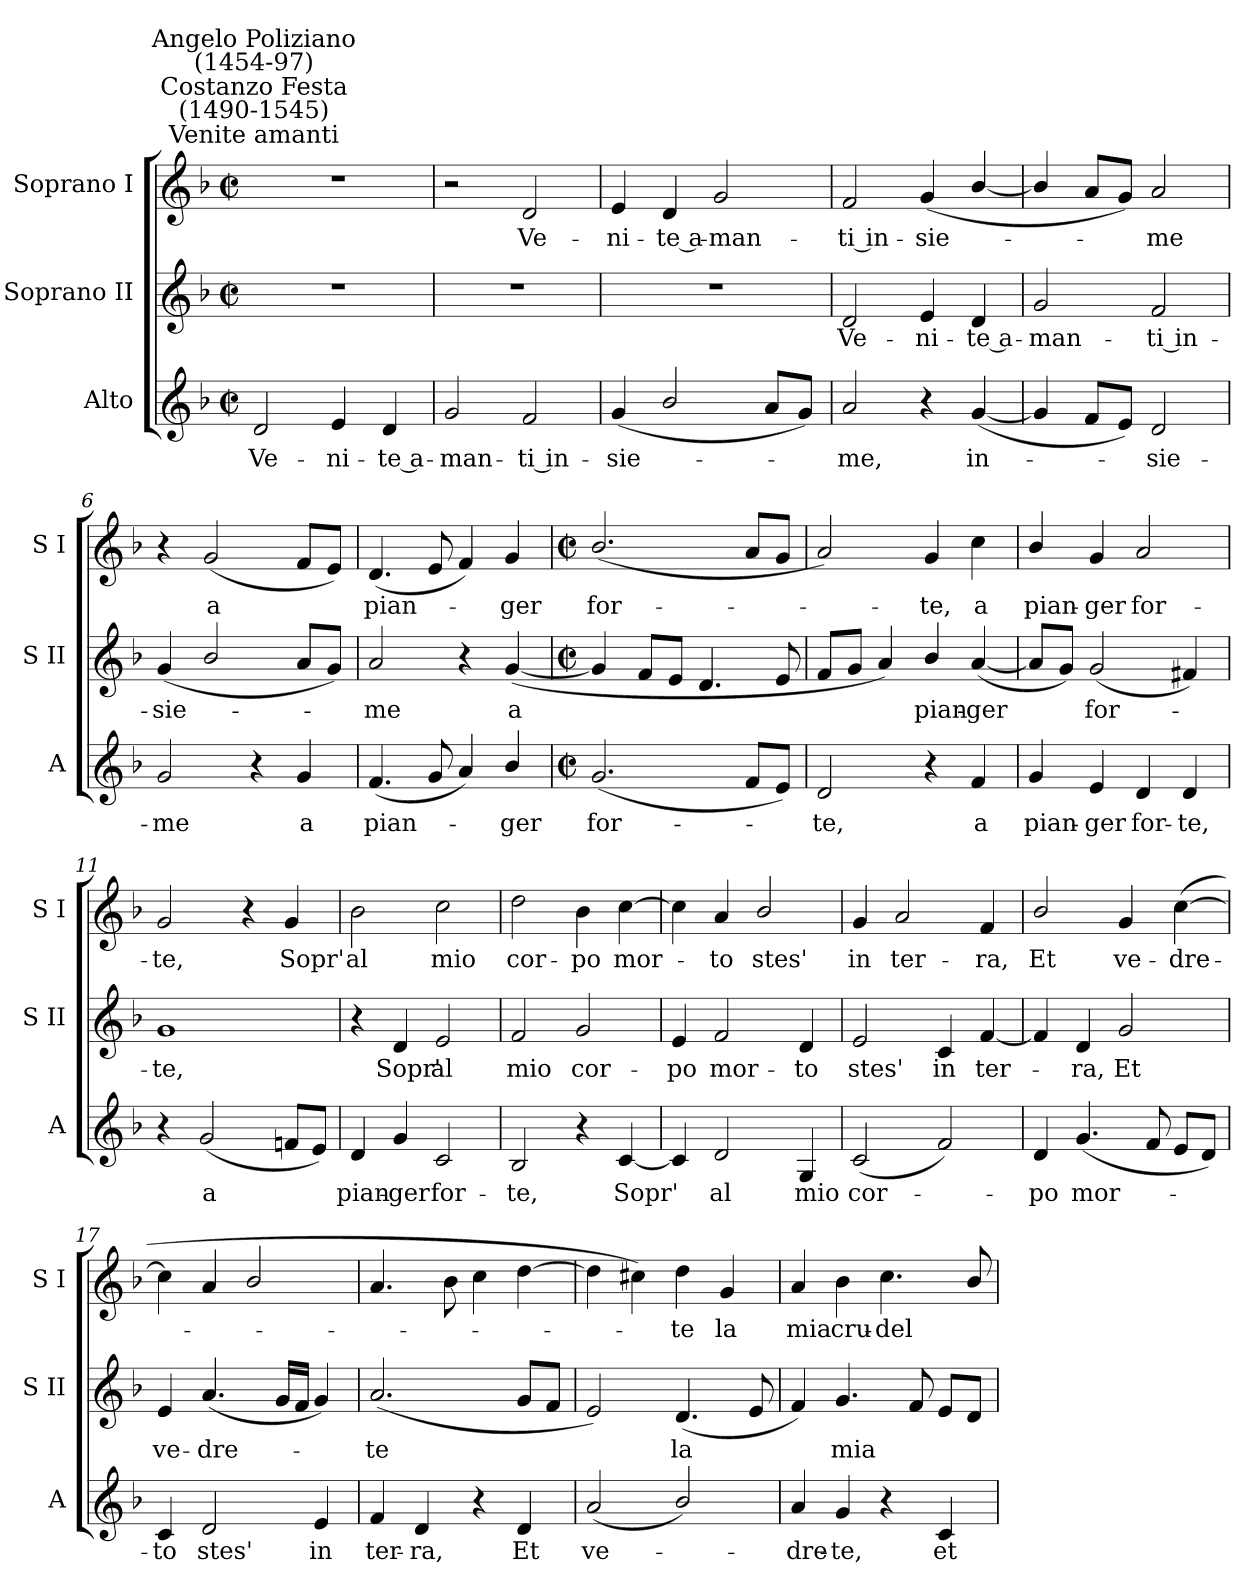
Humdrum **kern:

**kern	**text	**kern	**text	**kern	**text
*part3	*part3	*part2	*part2	*part1	*part1
*staff3	*staff3	*staff2	*staff2	*staff1	*staff1
*I"Alto	*	*I"Soprano II	*	*I"Soprano I	*
*I'A	*	*I'S II	*	*I'S I	*
*clefG2	*	*clefG2	*	*clefG2	*
*k[b-]	*	*k[b-]	*	*k[b-]	*
*F:	*	*F:	*	*F:	*
*M2/2	*	*M2/2	*	*M2/2	*
*met(c|)	*	*met(c|)	*	*met(c|)	*
=1	=1	=1	=1	=1	=1
!	!	!	!	!LO:TX:a:cj:t=Venite amanti	!
!	!	!	!	!LO:TX:a:cj:t=Costanzo Festa\n(1490-1545)	!
!	!	!	!	!LO:TX:a:cj:t=Angelo Poliziano\n(1454-97)	!
!	!LO:LY:b	!	!	!	!
2d	Ve-	1r	.	1r	.
!	!LO:LY:b	!	!	!	!
4e	-ni-	.	.	.	.
!	!LO:LY:b	!	!	!	!
4d	-te a-	.	.	.	.
=2	=2	=2	=2	=2	=2
!	!LO:LY:b	!	!	!	!
2g	-man-	1r	.	2r	.
!	!LO:LY:b	!	!	!	!LO:LY:b
2f	-ti in-	.	.	2d	Ve-
=3	=3	=3	=3	=3	=3
!	!LO:LY:b	!	!	!	!LO:LY:b
(<4g	-sie-	1r	.	4e	-ni-
!	!	!	!	!	!LO:LY:b
2b-/	.	.	.	4d	-te a-
!	!	!	!	!	!LO:LY:b
.	.	.	.	2g	-man-
8aL	.	.	.	.	.
8gJ)	.	.	.	.	.
=4	=4	=4	=4	=4	=4
!	!LO:LY:b	!	!LO:LY:b	!	!LO:LY:b
2a	me,	2d	Ve-	2f	-ti in-
!	!	!	!LO:LY:b	!	!LO:LY:b
4r	.	4e	-ni-	(<4g	-sie-
!	!LO:LY:b	!	!LO:LY:b	!	!
(<[4g	in-	4d	-te a-	[4b-/	.
=5	=5	=5	=5	=5	=5
!	!	!	!LO:LY:b	!	!
4g]	.	2g	-man-	4b-/]	.
8fL	.	.	.	8aL	.
8eJ)	.	.	.	8gJ)	.
!	!LO:LY:b	!	!LO:LY:b	!	!LO:LY:b
2d	sie-	2f	-ti in-	2a	me
=6	=6	=6	=6	=6	=6
!	!LO:LY:b	!	!LO:LY:b	!	!
2g	-me	(<4g	-sie-	4r	.
!	!	!	!	!	!LO:LY:b
.	.	2b-/	.	(<2g	a
4r	.	.	.	.	.
!	!LO:LY:b	!	!	!	!
4g	a	8aL	.	8fL	.
.	.	8gJ)	.	8eJ)	.
=7	=7	=7	=7	=7	=7
!	!LO:LY:b	!	!LO:LY:b	!	!LO:LY:b
(<4.f	pian-	2a	me	(<4.d	pian-
8g	.	.	.	8e	.
4a)	.	4r	.	4f)	.
!	!LO:LY:b	!	!LO:LY:b	!	!LO:LY:b
4b-/	ger	(<[4g	a	4g	ger
!!LO:LB:g=z
=8	=8	=8	=8	=8	=8
*M2/2	*	*M2/2	*	*M2/2	*
*met(c|)	*	*met(c|)	*	*met(c|)	*
!	!LO:LY:b	!	!	!	!LO:LY:b
(<2.g	for-	4g]	.	(<2.b-/	for-
.	.	8fL	.	.	.
.	.	8eJ	.	.	.
.	.	4.d	.	.	.
8fL	.	.	.	8aL	.
8eJ)	.	8e	.	8gJ	.
=9	=9	=9	=9	=9	=9
!	!LO:LY:b	!	!	!	!
2d	te,	8fL	.	2a)	.
.	.	8gJ	.	.	.
.	.	4a)	.	.	.
!	!	!	!LO:LY:b	!	!LO:LY:b
4r	.	4b-/	pian-	4g	te,
!	!LO:LY:b	!	!LO:LY:b	!	!LO:LY:b
4f	a	(<[4a	-ger	4cc	a
=10	=10	=10	=10	=10	=10
!	!LO:LY:b	!	!	!	!LO:LY:b
4g	pian-	8aL]	.	4b-/	pian-
.	.	8gJ)	.	.	.
!	!LO:LY:b	!	!LO:LY:b	!	!LO:LY:b
4e	-ger	(<2g	for-	4g	-ger
!	!LO:LY:b	!	!	!	!LO:LY:b
4d	for-	.	.	2a	for-
!	!LO:LY:b	!	!	!	!
4d	-te,	4f#X)	.	.	.
=11	=11	=11	=11	=11	=11
!	!	!	!LO:LY:b	!	!LO:LY:b
4r	.	1g	te,	2g	-te,
!	!LO:LY:b	!	!	!	!
(<2g	a	.	.	.	.
.	.	.	.	4r	.
!	!	!	!	!	!LO:LY:b
8fnL	.	.	.	4g	Sopr'
8eJ)	.	.	.	.	.
=12	=12	=12	=12	=12	=12
!	!LO:LY:b	!	!	!	!LO:LY:b
4d	pian-	4r	.	2b-	al
!	!LO:LY:b	!	!LO:LY:b	!	!
4g	-ger	4d	Sopr'	.	.
!	!LO:LY:b	!	!LO:LY:b	!	!LO:LY:b
2c	for-	2e	al	2cc	mio
=13	=13	=13	=13	=13	=13
!	!LO:LY:b	!	!LO:LY:b	!	!LO:LY:b
2B-	-te,	2f	mio	2dd	cor-
!	!	!	!LO:LY:b	!	!LO:LY:b
4r	.	2g	cor-	4b-	-po
!	!LO:LY:b	!	!	!	!LO:LY:b
[4c	Sopr'	.	.	[4cc	mor-
=14	=14	=14	=14	=14	=14
!	!	!	!LO:LY:b	!	!
4c]	.	4e	-po	4cc]	.
!	!LO:LY:b	!	!LO:LY:b	!	!LO:LY:b
2d	al	2f	mor-	4a	to
!	!	!	!	!	!LO:LY:b
.	.	.	.	2b-/	stes'
!	!LO:LY:b	!	!LO:LY:b	!	!
4G	mio	4d	-to	.	.
!!LO:LB:g=z
=15	=15	=15	=15	=15	=15
!	!LO:LY:b	!	!LO:LY:b	!	!LO:LY:b
(<2c	cor-	2e	stes'	4g	in
!	!	!	!	!	!LO:LY:b
.	.	.	.	2a	ter-
!	!	!	!LO:LY:b	!	!
2f)	.	4c	in	.	.
!	!	!	!LO:LY:b	!	!LO:LY:b
.	.	[4f	ter-	4f	-ra,
=16	=16	=16	=16	=16	=16
!	!LO:LY:b	!	!	!	!LO:LY:b
4d	po	4f]	.	2b-/	Et
!	!LO:LY:b	!	!LO:LY:b	!	!
(<4.g	mor-	4d	ra,	.	.
!	!	!	!LO:LY:b	!	!LO:LY:b
.	.	2g	Et	4g	ve-
8f	.	.	.	.	.
!	!	!	!	!	!LO:LY:b
8eL	.	.	.	(>[4cc	-dre-
8dJ)	.	.	.	.	.
=17	=17	=17	=17	=17	=17
!	!LO:LY:b	!	!LO:LY:b	!	!
4c	to	4e	ve-	4cc]	.
!	!LO:LY:b	!	!LO:LY:b	!	!
2d	stes'	(<4.a	-dre-	4a	.
.	.	.	.	2b-/	.
.	.	16gLL	.	.	.
.	.	16fJJ	.	.	.
!	!LO:LY:b	!	!	!	!
4e	in	4g)	.	.	.
=18	=18	=18	=18	=18	=18
!	!LO:LY:b	!	!LO:LY:b	!	!
4f	ter-	(<2.a	te	4.a	.
!	!LO:LY:b	!	!	!	!
4d	-ra,	.	.	.	.
.	.	.	.	8b-	.
4r	.	.	.	4cc	.
!	!LO:LY:b	!	!	!	!
4d	Et	8gL	.	[4dd	.
.	.	8fJ	.	.	.
=19	=19	=19	=19	=19	=19
!	!LO:LY:b	!	!	!	!
(<2a	ve-	2e)	.	4dd]	.
.	.	.	.	4cc#X)	.
!	!	!	!LO:LY:b	!	!LO:LY:b
2b-/)	.	(<4.d	la	4dd	te
!	!	!	!	!	!LO:LY:b
.	.	.	.	4g	la
.	.	8e	.	.	.
=20	=20	=20	=20	=20	=20
!	!LO:LY:b	!	!	!	!LO:LY:b
4a	dre-	4f)	.	4a	mia
!	!LO:LY:b	!	!LO:LY:b	!	!LO:LY:b
4g	-te,	4.g	mia	4b-	cru-
!	!	!	!	!	!LO:LY:b
4r	.	.	.	4.cc	-del
.	.	8f	.	.	.
!	!LO:LY:b	!	!	!	!
4c	et	8eL	.	.	.
.	.	8dJ	.	8b-/	.
=	=	=	=	=	=
*-	*-	*-	*-	*-	*-
